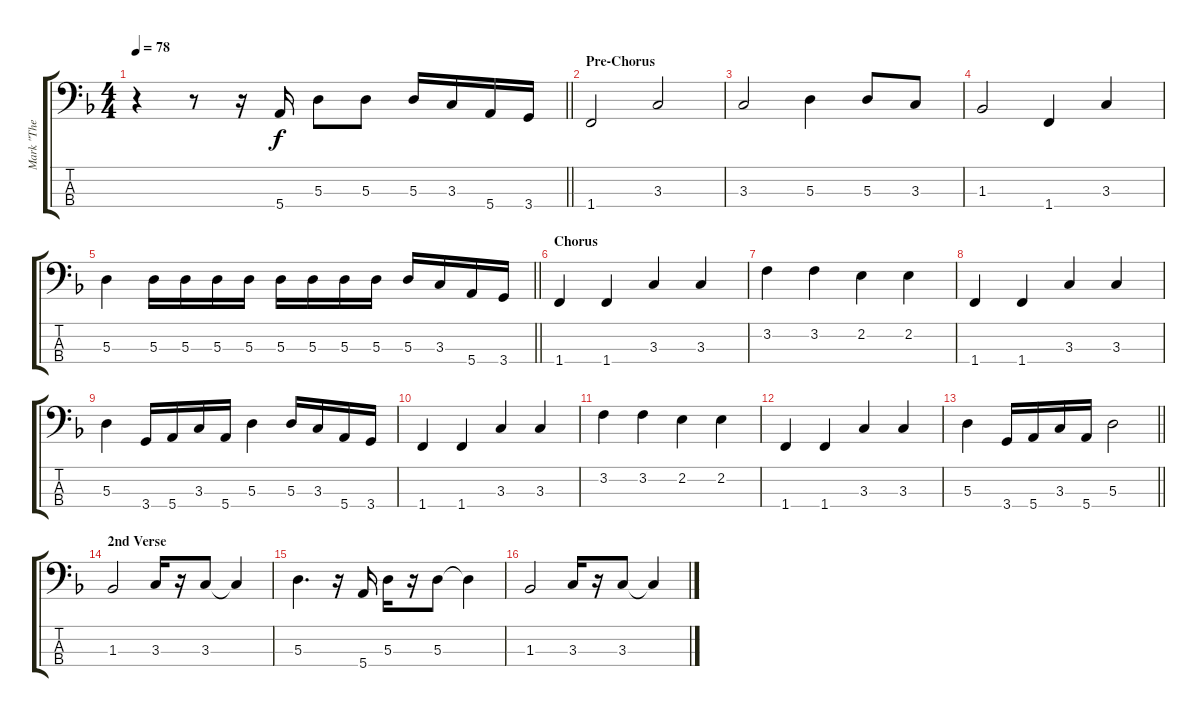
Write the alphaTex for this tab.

\track ("Mark \"The Animal\" Mendoza" "Mark \"The ") {instrument electricbassfinger}
\staff {score tabs}
\tuning (G2 D2 A1 E1) {hide}
\ts (4 4)
\tempo 78
\clef f4
\barLineRight lightlight
\ks dminor
r.4{dy f} r.8 r.16 5.4.16 5.3.8 5.3.8 5.3.16 3.3.16 5.4.16 3.4.16 |
\section ("" "Pre-Chorus")
1.4.2 3.3.2 |
3.3.2 5.3.4 5.3.8 3.3.8 |
1.3.2 1.4.4 3.3.4 |
\barLineRight lightlight
5.3.4 5.3.16 5.3.16 5.3.16 5.3.16 5.3.16 5.3.16 5.3.16 5.3.16 5.3.16 3.3.16 5.4.16 3.4.16 |
\section ("" "Chorus")
1.4.4 1.4.4 3.3.4 3.3.4 |
3.2.4 3.2.4 2.2.4 2.2.4 |
1.4.4 1.4.4 3.3.4 3.3.4 |
5.3.4 3.4.16 5.4.16 3.3.16 5.4.16 5.3.4 5.3.16 3.3.16 5.4.16 3.4.16 |
1.4.4 1.4.4 3.3.4 3.3.4 |
3.2.4 3.2.4 2.2.4 2.2.4 |
1.4.4 1.4.4 3.3.4 3.3.4 |
\barLineRight lightlight
5.3.4 3.4.16 5.4.16 3.3.16 5.4.16 5.3.2 |
\section ("" "2nd Verse")
1.3.2 3.3.16 r.16 3.3.8 3.3{t}.4 |
5.3.4{d} r.16 5.4.16 5.3.16 r.16 5.3.8 5.3{t}.4 |
1.3.2 3.3.16 r.16 3.3.8 3.3{t}.4
